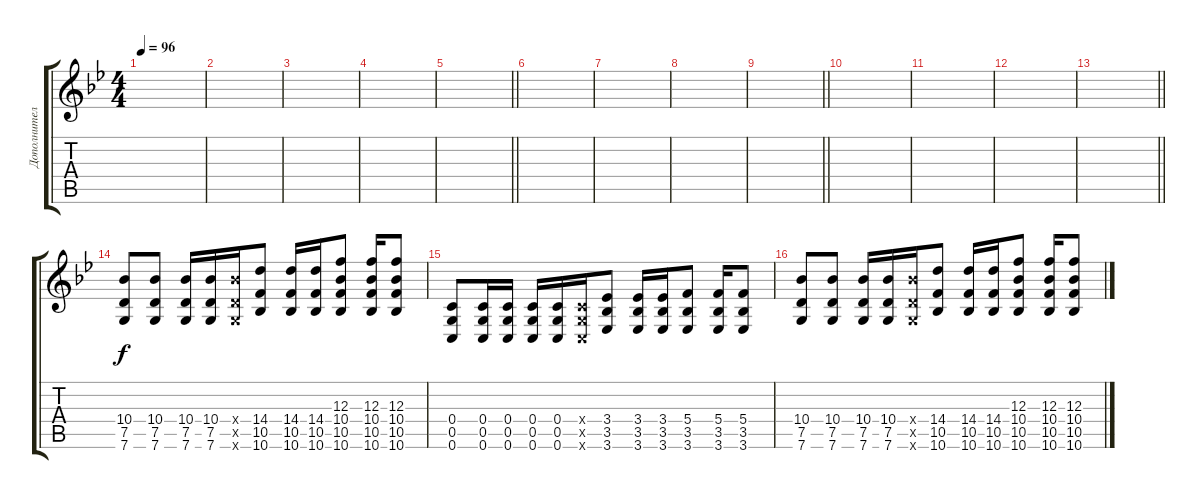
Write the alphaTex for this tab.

\track ("Дополнительная гитара" "Дополнител") {instrument distortionguitar}
\staff {score tabs}
\tuning (D4 A3 F3 C3 G2 C2) {hide}
\ts (4 4)
\tempo 96
\clef g2
\ks gminor
|
|
|
|
\barLineRight lightlight
|
|
|
|
\barLineRight lightlight
|
|
|
|
\barLineRight lightlight
|
(10.4 7.5 7.6).8 (10.4 7.5 7.6).8 (10.4 7.5 7.6).16 (10.4 7.5 7.6).16 (10.4{x} 7.5{x} 7.6{x}).16 (14.4 10.5 10.6).8 (14.4 10.5 10.6).16 (14.4 10.5 10.6).16 (12.3 10.4 10.5 10.6).8 (12.3 10.4 10.5 10.6).16 (12.3 10.4 10.5 10.6).8 |
(0.4 0.5 0.6).8 (0.4 0.5 0.6).16 (0.4 0.5 0.6).16 (0.4 0.5 0.6).16 (0.4 0.5 0.6).16 (0.4{x} 0.5{x} 0.6{x}).16 (3.4 3.5 3.6).8 (3.4 3.5 3.6).16 (3.4 3.5 3.6).16 (5.4 3.5 3.6).8 (5.4 3.5 3.6).16 (5.4 3.5 3.6).8 |
(10.4 7.5 7.6).8 (10.4 7.5 7.6).8 (10.4 7.5 7.6).16 (10.4 7.5 7.6).16 (10.4{x} 7.5{x} 7.6{x}).16 (14.4 10.5 10.6).8 (14.4 10.5 10.6).16 (14.4 10.5 10.6).16 (12.3 10.4 10.5 10.6).8 (12.3 10.4 10.5 10.6).16 (12.3 10.4 10.5 10.6).8
